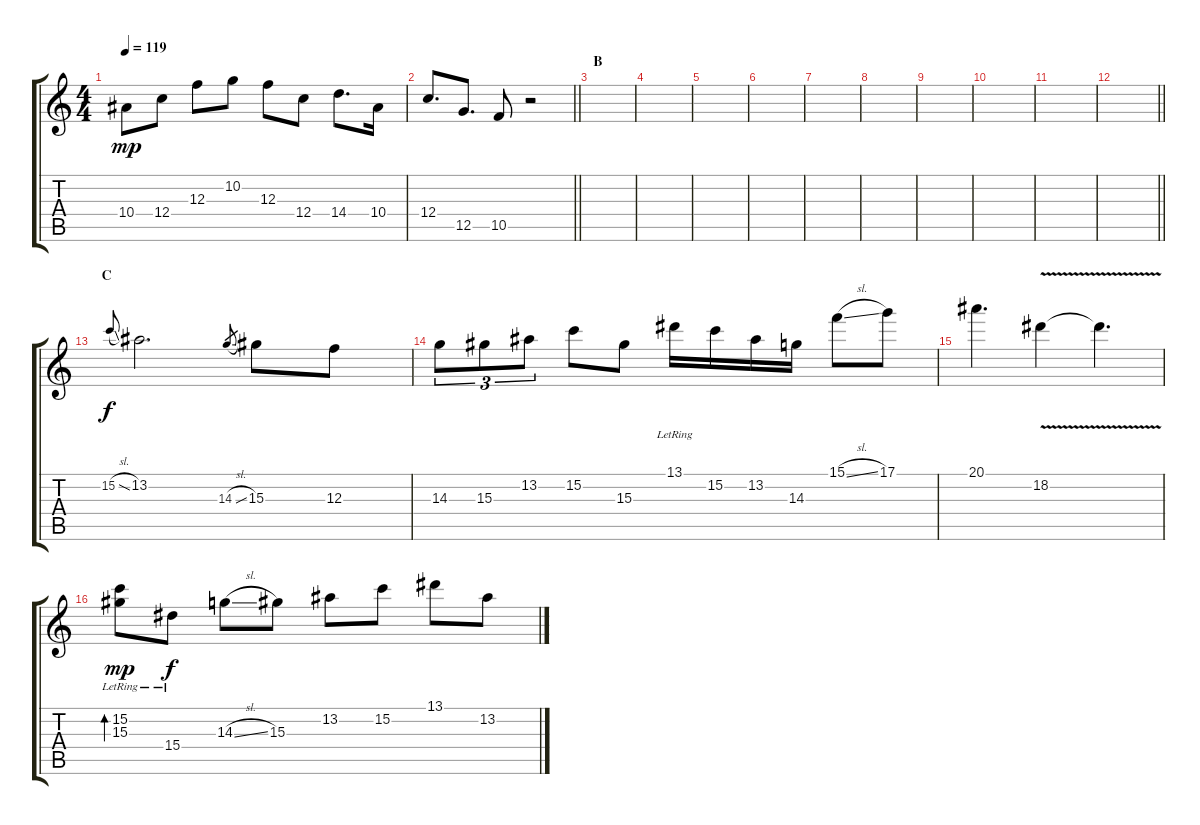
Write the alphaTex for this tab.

\track "" {instrument overdrivenguitar}
\staff {score tabs}
\tuning (D4 A3 F3 C3 G2 C2) {hide}
\ts (4 4)
\tempo 119
\clef g2
\ks c
10.4{t}.8{dy mp} 12.4.8 12.3.8 10.2.8 12.3.8 12.4.8 14.4.8{d} 10.4.16 |
\barLineRight lightlight
12.4.8{d} 12.5.8{d} 10.5.8 r.2 |
\section ("" "B")
|
|
|
|
|
|
|
|
|
\barLineRight lightlight
|
\section ("" "C")
15.2{sl}.8{gr onbeat dy f} 13.2.2{d instrument electricguitarjazz} 14.3{sl}.8{gr} 15.3.8 12.3.8 |
14.3.8{tu (3 2)} 15.3.8{tu (3 2)} 13.2.8{tu (3 2)} 15.2.8 15.3.8 13.1{lr}.16 15.2.16 13.2.16 14.3.16 15.1{sl}.8 17.1.8 |
20.1.4{d} 18.2{v}.4 18.2{t}.4{d} |
(15.2 15.3{lr}).8{bd 60 dy mp} 15.4{lr}.8{dy f} 14.3{sl}.8 15.3.8 13.2.8 15.2.8 13.1.8 13.2.8
